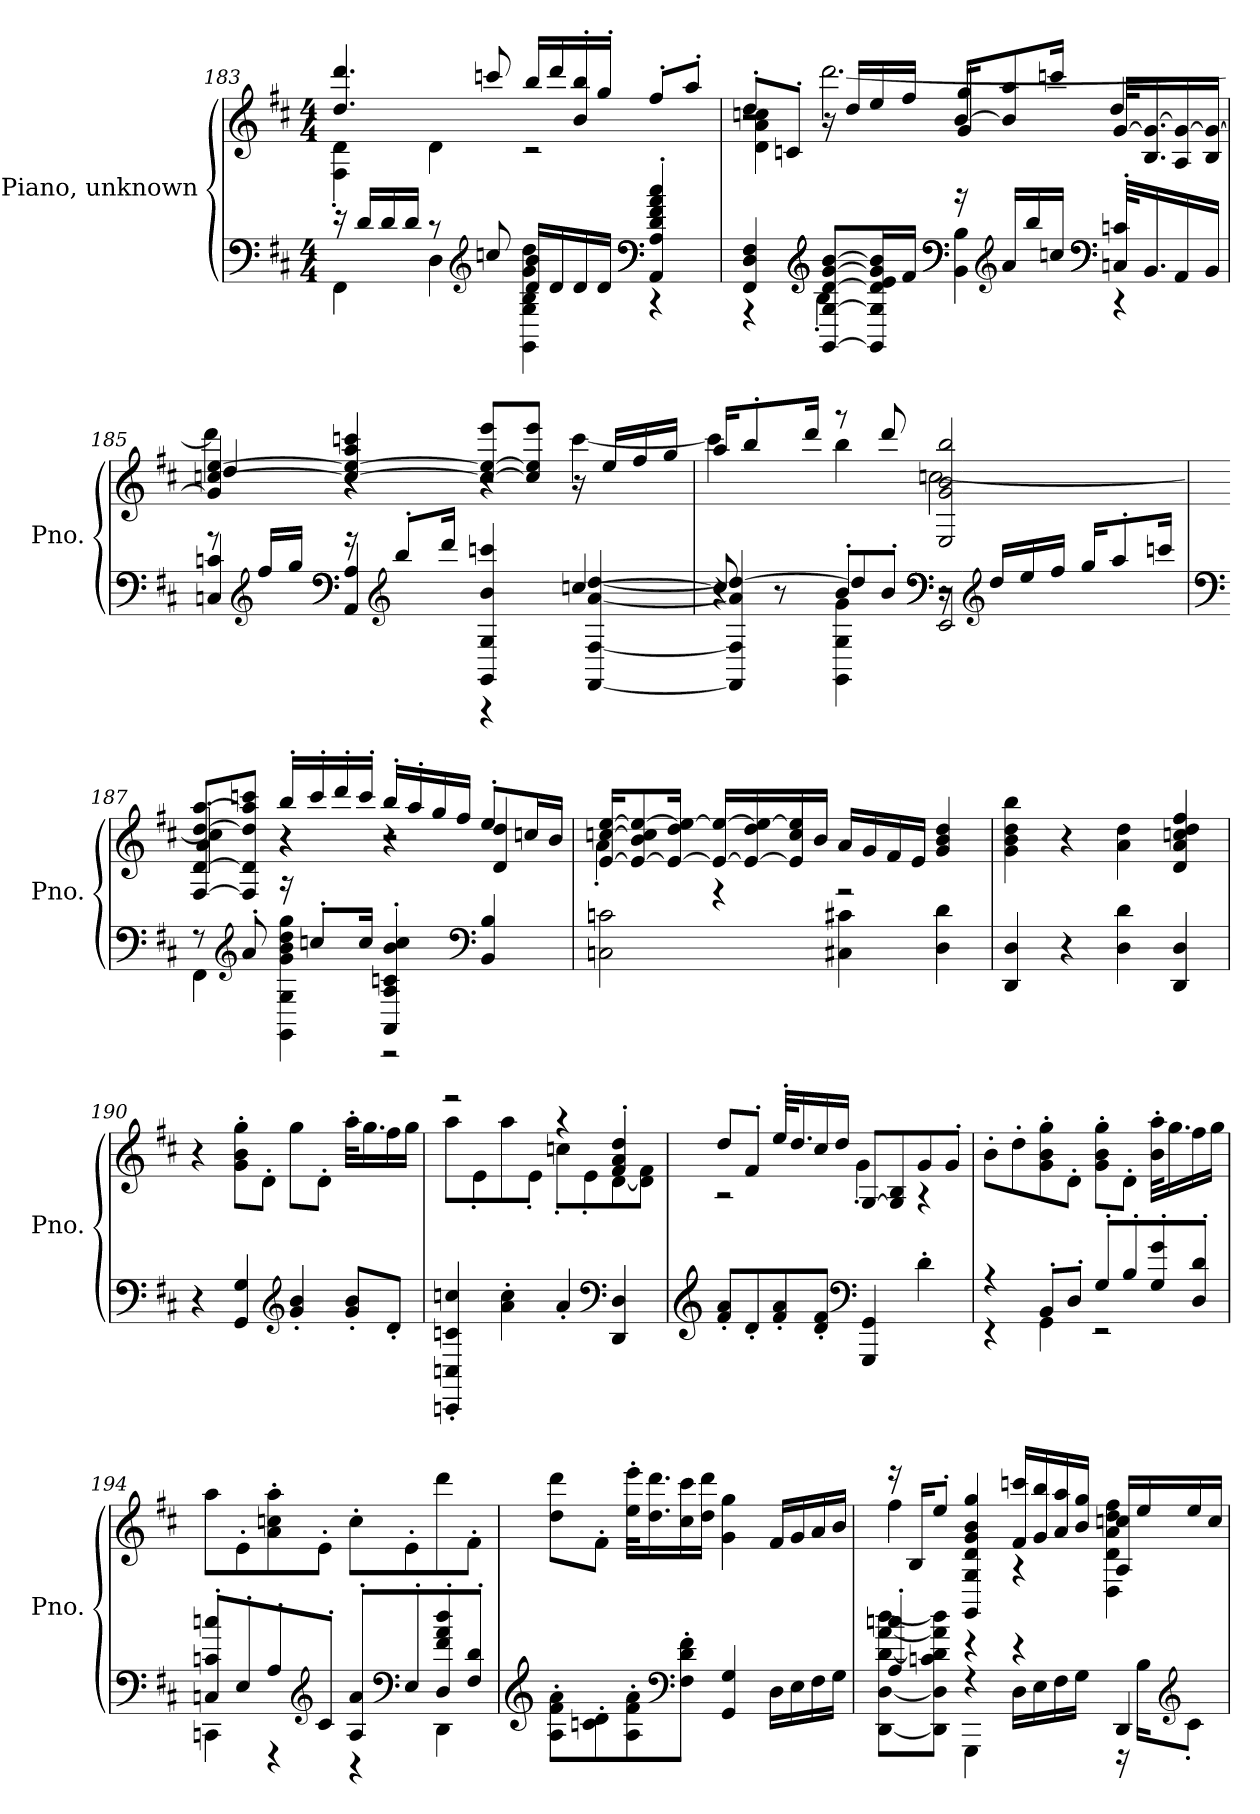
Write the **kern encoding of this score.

**kern	**kern
*part1	*part1
*staff2	*staff1
*I"Piano, unknown	*
*I'Pno.	*
!!LO:LB:g=z
*clefF4	*clefG2
*k[f#c#]	*k[f#c#]
*M4/4	*M4/4
=183	=183
*^	*^
16r	4FF#\	4.dd/ 4.ddd/	4F#\' 4d\'
16d/LL	.	.	.
16d/	.	.	.
16d/JJ	.	.	.
8r	4D\	.	4d\
*clefG2	*	*	*
8ccn/	.	8cccn/	.
16d/ 16b/LL	4GG\ 4G\ 4B\ 4g\ 4dd\	16bb/LL	2r
16d/	.	16ddd/	.
16d/	.	16b/' 16bb/'	.
16d/JJ	.	16gg'/JJ	.
*clefF4	*	*	*
4AA/' 4A/' 4d/' 4f#/' 4a/' 4cc/'	4r	8ff#'/L	.
.	.	8aa'/J	.
!!LO:LB:g=z
=184	=184	=184	=184
*	*	*	*^
4FF#/ 4D/ 4F#/	4r	8dd'/L	4d\ 4a\ 4ccn\	2r
.	.	8cn'/J	.	.
*clefG2	*	*	*	*
[8GG/ [8G/ [8d/ [8g/ [8b/L	4B'\	16r	[2.ddd\	.
.	.	16dd/LL	.	.
16GG/] 16G/] 16d/] 16e/ 16g/] 16b/]L	.	16ee/	.	.
16f#/JJ	.	16ff#/JJ	.	.
*clefF4	*	*	*	*
16r	4BB\ 4B\	[16b/KL	.	4g/' 4gg/'
*clefG2	*	*	*	*
16a/LL	.	8b/] 8aa/	.	.
16bb/	.	.	.	.
16ccn/JJ	.	16cccn/Jk	.	.
*clefF4	*	*	*	*
32Cn/' 32cn/'KLL	4r	[32g/KLL	.	4dd/
16.BB/	.	16.B/ 16.g/_	.	.
16AA/	.	16A/ 16g/_	.	.
16BB/JJ	.	16B/ 16g/_JJ	.	.
!!LO:PB:g=z	!!	!!
=185	=185	=185	=185	=185
8r	4Cn/ 4cn/	4g/] [4ccn/ [4ee/	4ddd\]	4dd/
*clefG2	*	*	*	*
16ff#/LL	.	.	.	.
16gg/JJ	.	.	.	.
*clefF4	*	*	*	*
16r	4AA/ 4A/	4cc/_ 4ee/_ 4aa/ 4cccn/	4r	4r
*clefG2	*	*	*	*
8bb'/L	.	.	.	.
16ddd/Jk	.	.	.	.
4GG/ 4G/ 4b/ 4cccn/	4r	8cc/_ 8ee/_ 8eee/L	4r	2r
.	.	8cc/] 8ee/] 8eee/J	.	.
[4ccn/	[4FF#/ [4F#/ [4a/ [4dd/	16r	[4ccc\	.
.	.	16ee/LL	.	.
.	.	16ff#/	.	.
.	.	16gg/JJ	.	.
*	*	*	*v	*v
=186	=186	=186	=186
*	*^	*	*
8cc/]	4r	4FF#/] 4F#/] 4a/] 4dd/_	16aa/KL	4ccc\]
.	.	.	8bb'/	.
8r	.	.	.	.
.	.	.	16ddd/Jk	.
8b'/L	4GG\ 4G\ 4g\	4dd/]	8r	4bb\
8b'/J	.	.	8ddd/	.
*clefF4	*	*	*	*
16r	2r	2EE/	2E/ 2g/ 2b/ 2bb/	[2ccn\
*clefG2	*	*	*	*
16dd/LL	.	.	.	.
16ee/	.	.	.	.
16ff#/JJ	.	.	.	.
16gg/KL	.	.	.	.
8aa'/	.	.	.	.
16cccn/Jk	.	.	.	.
*v	*v	*v	*	*
*	*v	*v
!!LO:LB:g=z
=187	=187
*clefF4	*
*^	*^
*	*	*	*^
8r	4FF#\	[8F#/ [8d/ [8dd/ [8aa/L	4cc\]	4a'/
*clefG2	*	*	*	*
8a'/	.	8F#/] 8d/] 8dd/] 8aa/] 8cccn/J	.	.
16r	4GG\ 4G\ 4g\ 4b\ 4dd\ 4gg\	16bb'/LL	4r	4r
8ccn'/L	.	16ccc'/	.	.
.	.	16ddd'/	.	.
16cc/Jk	.	16ccc'/JJ	.	.
4AA/' 4A/' 4cn/' 4b/' 4cc/'	2r	16bb'/LL	2r	4r
.	.	16aa'/	.	.
.	.	16gg/	.	.
.	.	16ff#/JJ	.	.
*clefF4	*	*	*	*
4BB/ 4B/	.	8ee'/L	.	4d/ 4dd/
.	.	16ccn/L	.	.
.	.	16b/JJ	.	.
*v	*v	*	*	*
*	*	*v	*v
=188	=188	=188
2Cn\ 2cn\	[16e/ [16ccn/ [16ee/KL	4a'\
.	8e/_ 8b/ 8cc/] 8ee/_	.
.	16e/_ 16dd/ 16ee/_Jk	.
.	16e/_ 16ee/_LL	4r
.	16e/_ 16dd/ 16ee/_	.
.	16e/] 16cc/ 16ee/]	.
.	16b/JJ	.
4C#X\ 4c#X\	16a/LL	2r
.	16g/	.
.	16f#/	.
.	16e/JJ	.
4D\ 4d\	4g/ 4b/ 4dd/	.
*	*v	*v
=189	=189
4DD/ 4D/	4g\ 4b\ 4dd\ 4bb\
4r	4r
4D\ 4d\	4a\ 4dd\
4DD/ 4D/	4d/ 4a/ 4ccn/ 4dd/ 4ff#/
!!LO:LB:g=z
=190	=190
4r	4r
4GG/ 4G/	8g\' 8b\' 8gg\'L
.	8d'\J
*clefG2	*
4g/' 4b/'	8gg\L
.	8d'\J
8g/' 8b/'L	32aa'\KLL
.	16.gg\
8d'/J	16ff#\
.	16gg\JJ
=191	=191
*	*^
4CCn/' 4Cn/' 4cn/' 4ccn/'	2r	8aa\L
.	.	8e'\
4a\' 4cc\'	.	8aa\
.	.	8e'\J
4a'/	4r	8ccn'\L
.	.	8e'\
*clefF4	*	*
4DD/ 4D/	4f#/' 4a/' 4dd/'	[8d\
.	.	8d\] 8f#\J
=192	=192	=192
*clefG2	*	*
8f#/' 8a/'L	8dd/L	2r
8d'/	8f#'/J	.
8f#/' 8a/'	32ee'/KLL	.
.	16.dd/	.
8d/' 8f#/'J	16cc#/	.
.	16dd/JJ	.
*clefF4	*	*
4GGG/ 4GG/	[8G/L	4g'\
.	8G/] 8B/	.
4d'\	8g/	4r
.	8g'/J	.
*	*v	*v
!!LO:LB:g=z
=193	=193
*^	*
4r	4r	8b'\L
.	.	8dd'\
8BB'/L	4GG\	8g\' 8b\' 8gg\'
8D'/J	.	8d'\J
8G'/L	2r	8g\' 8b\' 8gg\'L
8B'/	.	8d'\J
8G/' 8g/'	.	32b\' 32aa\'KLL
.	.	16.gg\
8D/' 8d/'J	.	16ff#\
.	.	16gg\JJ
=194	=194	=194
8Cn/' 8cn/' 8ccn/'L	4CCn\	8aa\L
8E'/	.	8e'\
8A'/	4r	8a\' 8ccn\' 8aa\'
*clefG2	*	*
8c'/J	.	8e'\J
8A/' 8a/'L	4r	8cc'\L
*clefF4	*	*
8E'/	.	8e'\
8D/' 8f#/' 8a/' 8dd/'	4DD\	8ddd\
8F#/' 8d/'J	.	8f#'\J
*v	*v	*
=195	=195
*clefG2	*
8A\' 8f#\' 8a\'L	8dd\ 8ddd\L
8cn\' 8d\'	8f#'\J
8A\' 8f#\' 8a\'	32ee\' 32eee\'KLL
.	16.dd\ 16.ddd\
*clefF4	*
8F#\' 8d\' 8f#\'J	16cc#\ 16ccc#\
.	16dd\ 16ddd\JJ
4GG/ 4G/	4g\ 4gg\
16D\LL	16f#/LL
16E\	16g/
16F#\	16a/
16G\JJ	16b/JJ
!!LO:LB:g=z
=196	=196
*^	*^
4A/' 4ccn/'	[8DD\ [8D\ [8d\ [8a\ [8dd\L	16r	4ff#\
.	.	16B/KL	.
.	8DD\] 8D\] 8cn\ 8d\] 8a\] 8dd\]J	8ee'/J	.
4r	4GGG\	4GG/ 4G/ 4d/ 4g/ 4b/ 4gg/	4r
4r	16D\LL	16f#/ 16cccn/LL	4r
.	16E\	16g/ 16bb/	.
.	16F#\	16a/ 16aa/	.
.	16G\JJ	16b/ 16gg/JJ	.
4DD/	16r	16A/ 16ccn/LL	4D\ 4d\ 4a\ 4dd\ 4ff#\
.	16B\KL	16ee/	.
*clefG2	*	*	*
.	8c'\J	16ee/	.
.	.	16cc/JJ	.
*v	*v	*	*
*	*v	*v
=	=
*-	*-
